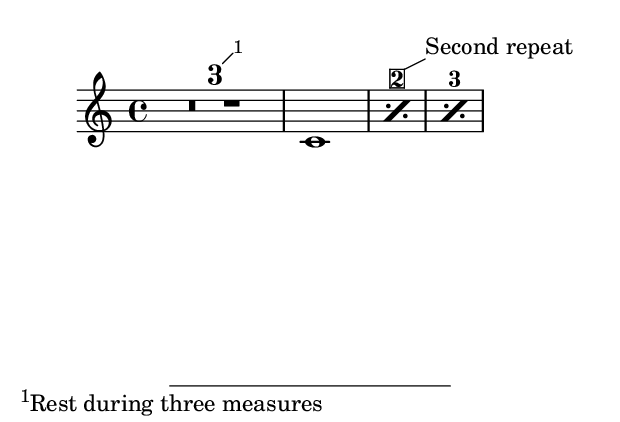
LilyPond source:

%% Generated by lilypond-book
%% Options: [exampleindent=10.16\mm,indent=0\mm,line-width=160\mm]
\include "lilypond-book-preamble.ly"


% ****************************************************************
% Start cut-&-pastable-section
% ****************************************************************

#(ly:set-option 'eps-box-padding 3.000000)



\paper {
  indent = 0\mm
  line-width = 160\mm
  % offset the left padding, also add 1mm as lilypond creates cropped
  % images with a little space on the right
  line-width = #(- line-width (* mm  3.000000) (* mm 1))
}

\layout {
  
}





% ****************************************************************
% ly snippet:
% ****************************************************************
\sourcefilename "/home/gub/NewGub/gub/target/linux-x86/src/lilypond-git.sv.gnu.org--lilypond.git-release-unstable/input/regression/footnote-balloon-on-counter.ly"
\sourcefileline 0
\version "2.23.6"

\header {
  texidoc = "Balloons and footnotes on multi-measure rest numbers and
percent repeat counters are correctly placed."
}

\book {
  \markup \vspace #1
  \paper {
    #(set-paper-size "a7landscape")
  }
  \new Score \with {
    \consists Balloon_engraver
    countPercentRepeats = ##t
  }
  \compressMMRests {
    \footnote #'(1 . 1) "Rest during three measures" MultiMeasureRestNumber
    R1*3
    \after 1 \balloonGrobText PercentRepeatCounter #'(2 . 1) "Second repeat"
    \repeat percent 3 { c'1 }
  }
}



% ****************************************************************
% end ly snippet
% ****************************************************************
